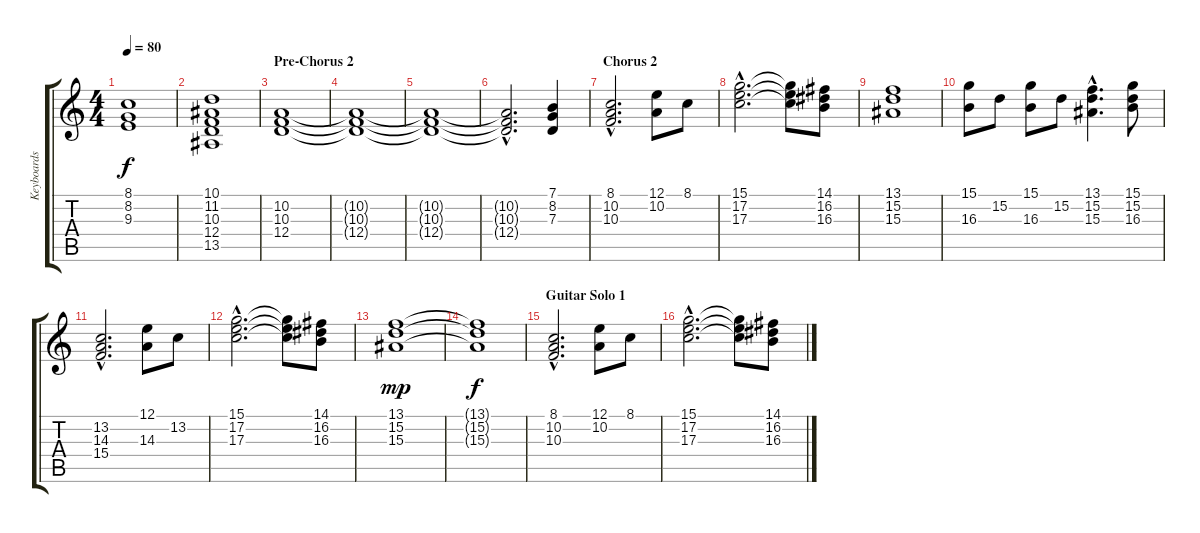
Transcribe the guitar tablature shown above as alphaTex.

\track ("Keyboards" "Keyboards") {instrument reedorgan}
\staff {score tabs}
\tuning (E4 B3 G3 D3 A2 E2) {hide}
\ts (4 4)
\tempo 80
\clef g2
\ks c
(8.1 8.2 9.3).1{dy f} |
(10.1 11.2 10.3 12.4 13.5).1 |
\section ("" "Pre-Chorus 2")
(10.2 10.3 12.4).1 |
(10.2{t} 10.3{t} 12.4{t}).1 |
(10.2{t} 10.3{t} 12.4{t}).1 |
(10.2{hac t} 10.3{hac t} 12.4{hac t}).2{d} (7.1 8.2 7.3).4 |
\section ("" "Chorus 2")
(8.1{hac} 10.2{hac} 10.3{hac}).2{d} (12.1 10.2).8 8.1.8 |
(15.1{hac} 17.2{hac} 17.3{hac}).2{d} (15.1{t} 17.2{t} 17.3{t}).8 (14.1 16.2 16.3).8 |
(13.1 15.2 15.3).1 |
(15.1 16.3).8 15.2.8 (15.1 16.3).8 15.2.8 (13.1{hac} 15.2{hac} 15.3{hac}).4{d} (15.1 15.2 16.3).8 |
(13.2{hac} 14.3{hac} 15.4{hac}).2{d} (12.1 14.3).8 13.2.8 |
(15.1{hac} 17.2{hac} 17.3{hac}).2{d} (15.1{t} 17.2{t} 17.3{t}).8 (14.1 16.2 16.3).8 |
(13.1 15.2 15.3).1{dy mp} |
(13.1{t} 15.2{t} 15.3{t}).1{dy f} |
\section ("" "Guitar Solo 1")
(8.1{hac} 10.2{hac} 10.3{hac}).2{d} (12.1 10.2).8 8.1.8 |
(15.1{hac} 17.2{hac} 17.3{hac}).2{d} (15.1{t} 17.2{t} 17.3{t}).8 (14.1 16.2 16.3).8
